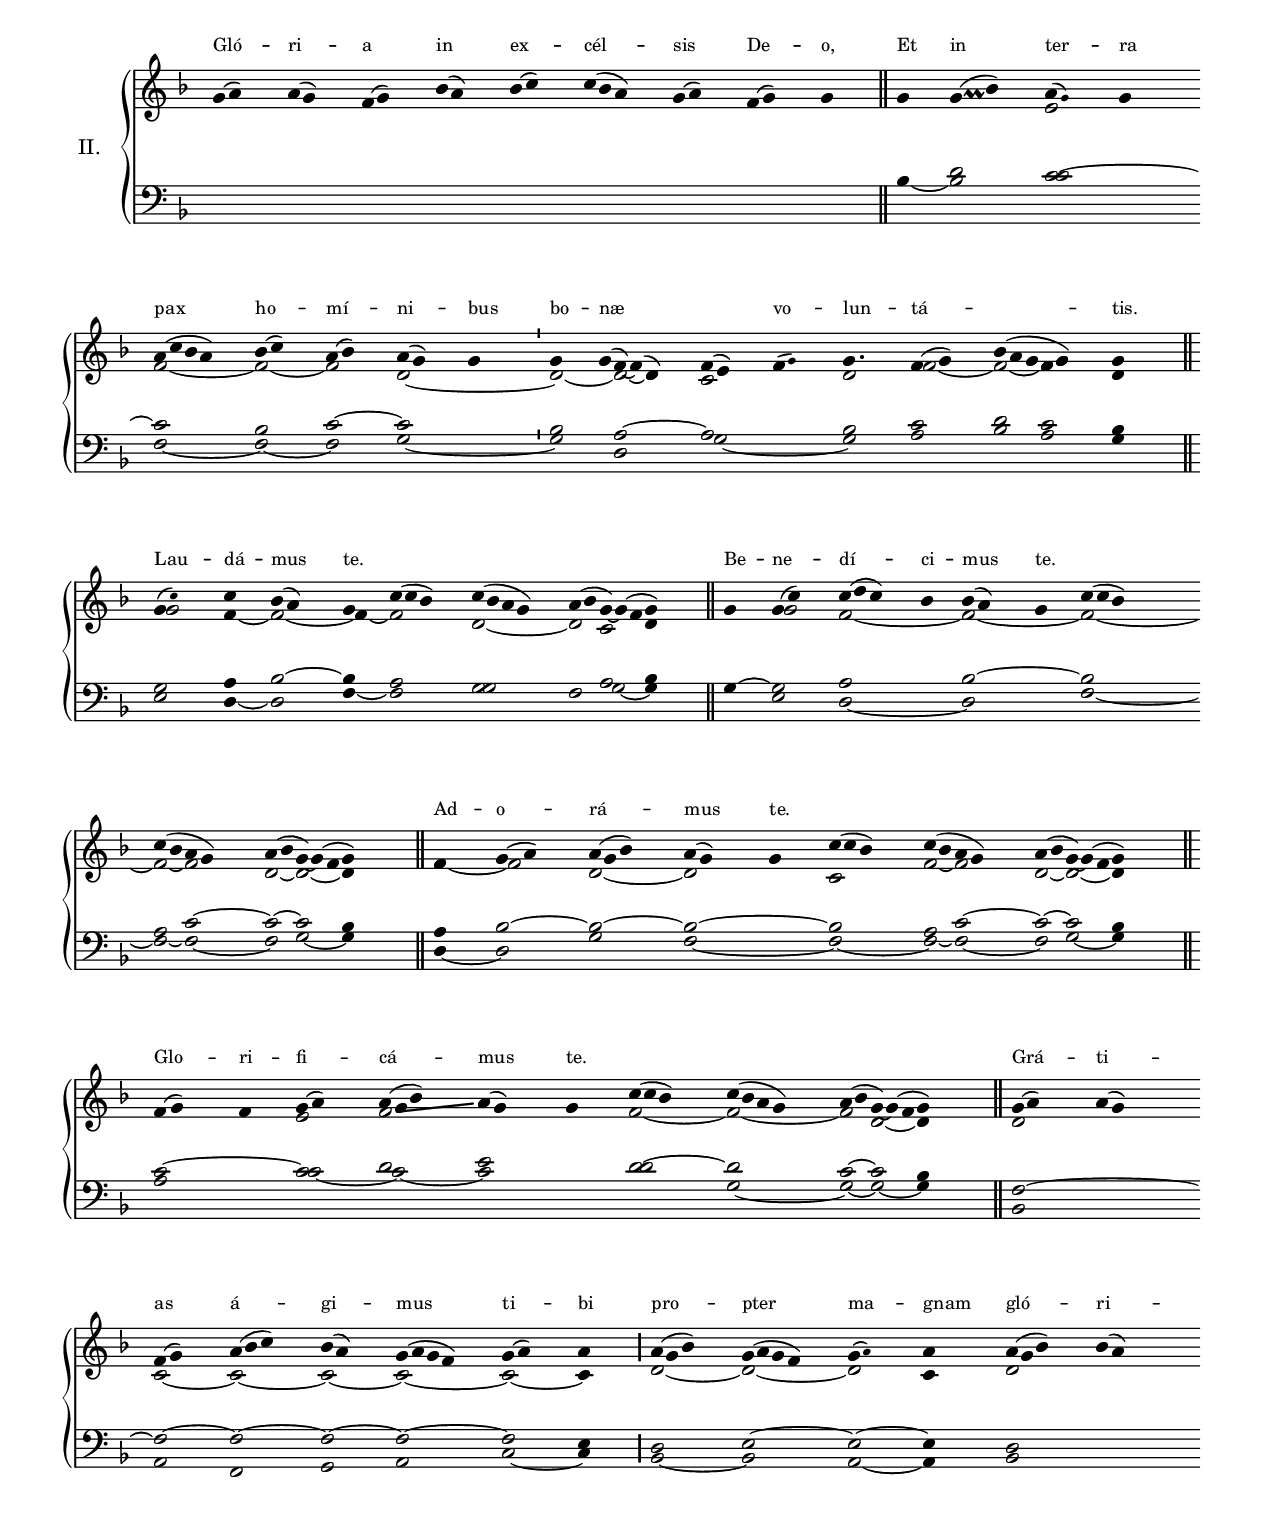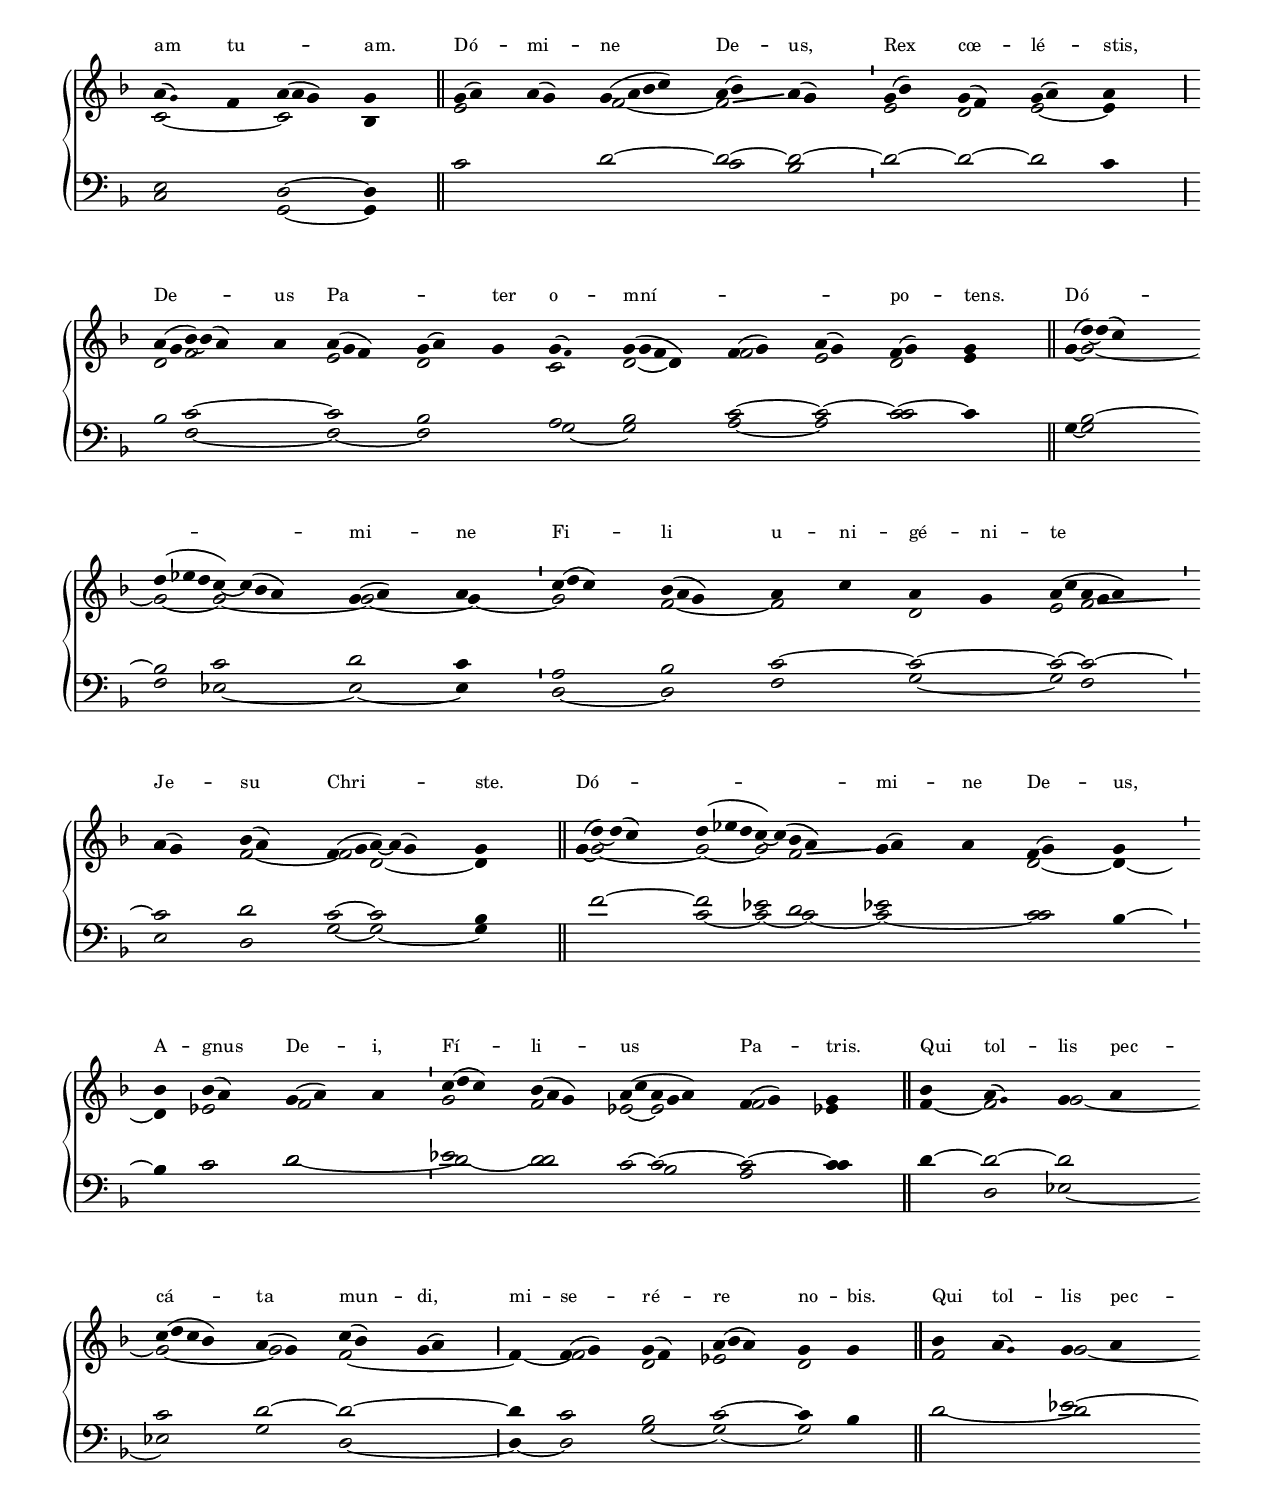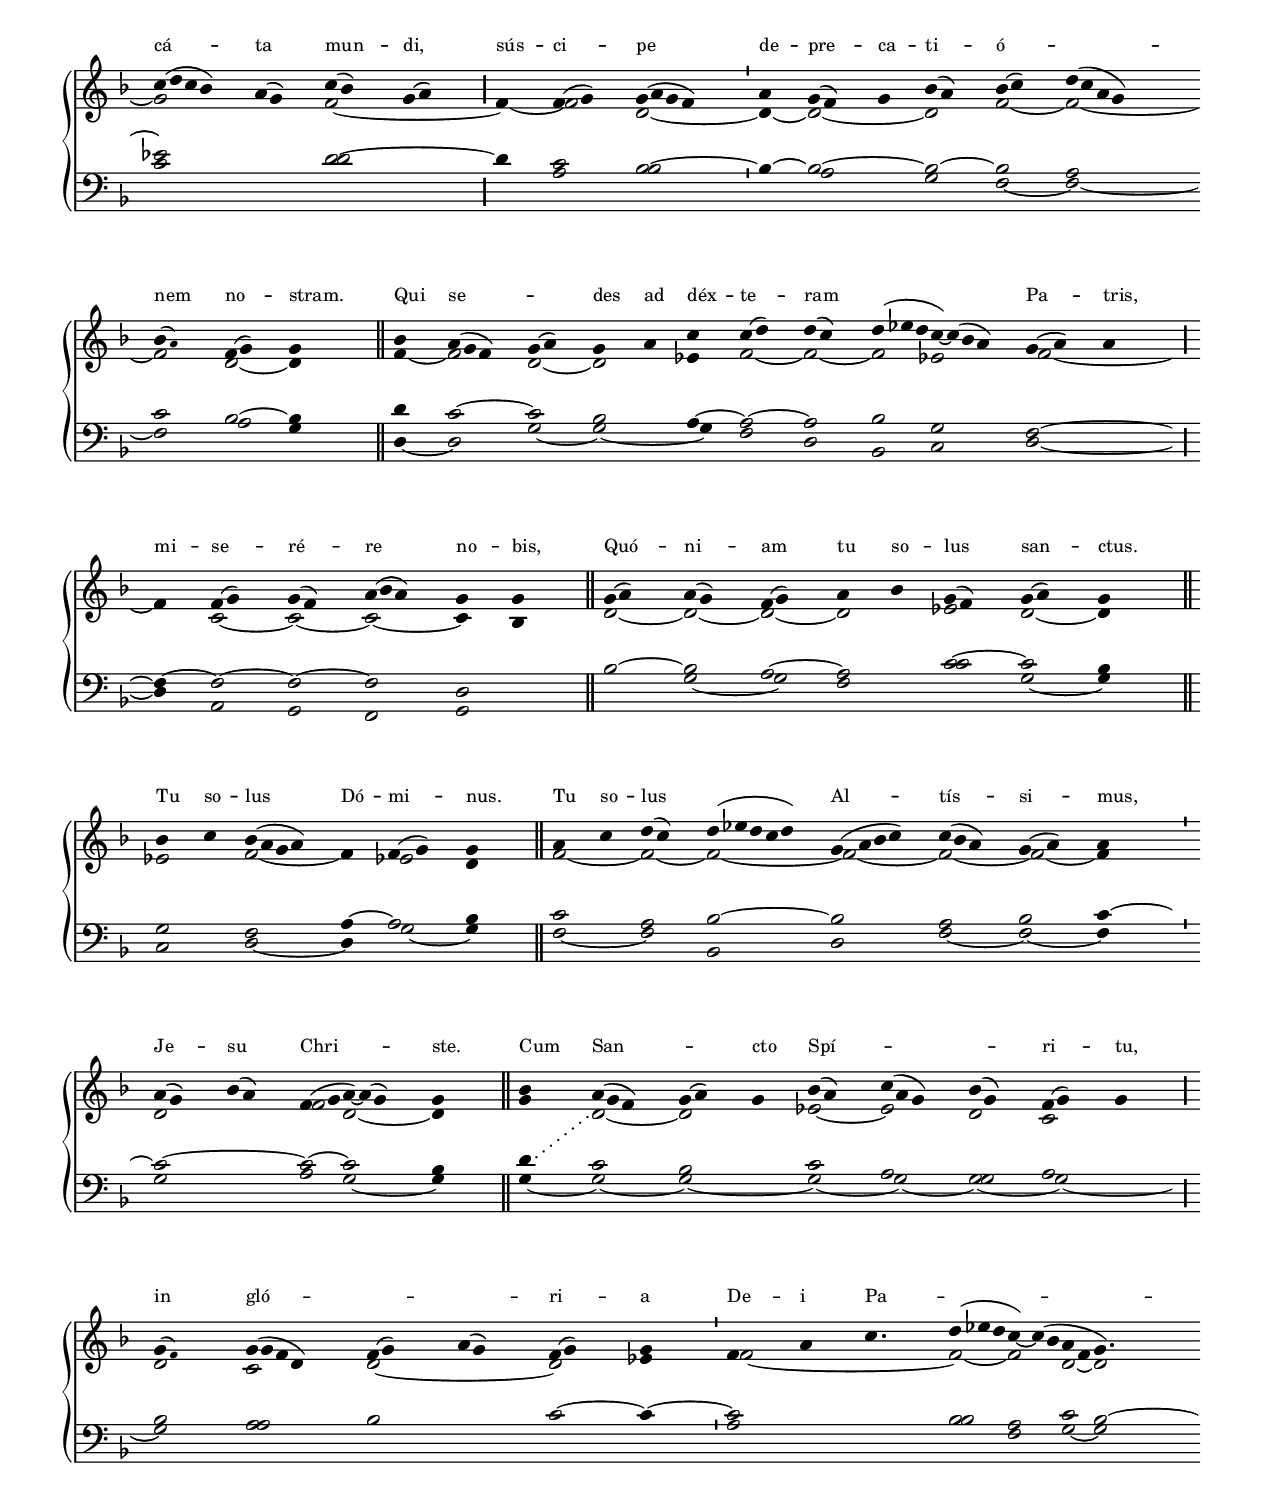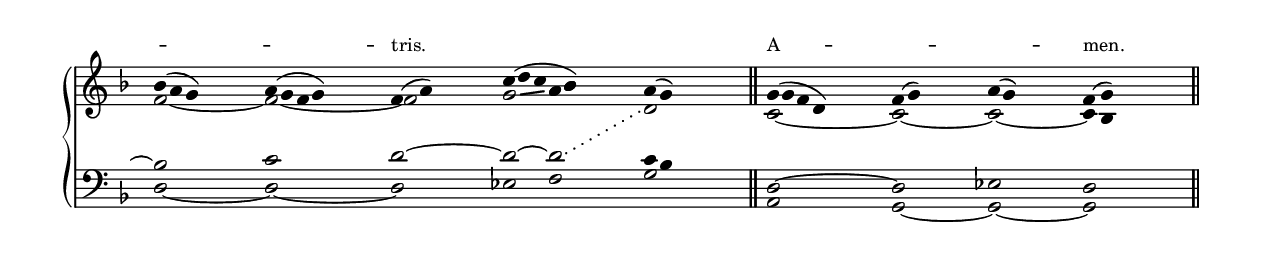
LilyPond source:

\version "2.18"
\include "gregorian.ly"
\include "noh2.ily"

%Page reference: page v.144
%(volume.page)

%Proofed 3/14

global = {
 \key g \dorian
 \cadenzaOn 
 \override Glissando #'thickness = #2.0
 \override Glissando #'breakable = ##t
}

chantText = \lyricmode {
Gló -- ri -- a in ex -- cél -- sis De -- o, 
Et in ter -- ra pax ho -- mí -- ni -- bus bo -- næ _ vo -- lun -- tá -- _ tis. 
Lau -- dá -- mus te. _ _ _ 
Be -- ne -- dí -- ci -- mus te. _ _ _ 
Ad -- o -- rá -- mus te. _ _ _ 
Glo -- ri -- fi -- cá -- mus te. _ _ _ 
Grá -- ti -- as á -- gi -- mus ti -- bi 
pro -- pter ma -- gnam gló -- ri -- am tu -- _ am. 
Dó -- mi -- ne De -- us, Rex cœ -- lé -- stis, 
De -- us Pa -- _ ter o -- mní -- _ _ po -- tens. 
Dó -- _ mi -- ne Fi -- li u -- ni -- gé -- ni -- te Je -- su Chri -- ste. 
Dó -- _ mi -- ne De -- us, A -- gnus De -- i, Fí -- li -- us Pa -- tris. 
Qui tol -- lis pec -- cá -- ta mun -- di, 
mi -- se -- ré -- re no -- bis. 
Qui tol -- lis pec -- cá -- ta mun -- di, 
sús -- ci -- pe de -- pre -- ca -- ti -- ó -- _ nem no -- stram. 
Qui se -- _ des ad déx -- te -- ram _ Pa -- tris, 
mi -- se -- ré -- re no -- bis, 
Quó -- ni -- am tu so -- lus san -- ctus. 
Tu so -- lus Dó -- mi -- nus. 
Tu so -- lus _ Al -- tís -- si -- mus, Je -- su Chri -- ste. 
Cum San -- _ cto Spí -- _ _ ri -- tu, 
in gló -- _ _ ri -- a De -- i Pa -- _ _ _ tris. _ _ 
A -- _ _ men. }

chantMusic = {
\tieDown   g'4 ( a'4) a'4 ( g'4) f'4 ( g'4) bes'4 ( a'4) bes'4 ( c''4) c''4 ( bes'4 a'4) g'4 ( a'4) f'4 ( g'4) g'4 \finalis
 g'4 g'4 ( \quil a' bes'4) a'4 ( \once \tweak #'font-size #-4 g' ) g'4 \forceBreak
 a'4 ( c''4 bes'4 a'4) bes'4 ( c''4) a'4 ( bes'4) a'4 ( g'4) g'4 \divisioMinima
 g'4 g'4 ( f'4) ~ f'4 ( d'4) f'4 ( e'4) f'4 ( \once \tweak #'font-size #-4 g' ) g'4. f'4 ( g'4) bes'4 ( a'4 g'4 f'4 g'4) g'4 \finalis \forceBreak

 g'4 ( \once \tweak #'font-size #-4 c'' ) c''4 bes'4 ( a'4) g'4 c''4 ( c''4 bes'4) c''4 ( bes'4 a'4 g'4) a'4 ( bes'4 g'4) ~ g'4 ( f'4 g'4) \finalis
 g'4 g'4 ( c''4) c''4 ( d''4 c''4) bes'4 bes'4 ( a'4) g'4 c''4 ( c''4 bes'4) \forceBreak
 c''4 ( bes'4 a'4 g'4) a'4 ( bes'4 g'4) ~ g'4 ( f'4 g'4) \finalis
 f'4 g'4 ( a'4) a'4 ( g'4 bes'4) a'4 ( g'4) g'4 c''4 ( c''4 bes'4) c''4 ( bes'4 a'4 g'4) a'4 ( bes'4 g'4) ~ g'4 ( f'4 g'4) \finalis \forceBreak

 f'4 ( g'4) f'4 g'4 ( a'4) a'4 ( g'4 bes'4) a'4 ( g'4) g'4 c''4 ( c''4 bes'4) c''4 ( bes'4 a'4 g'4) a'4 ( bes'4 g'4) ~ g'4 ( f'4 g'4) \finalis
 g'4 ( a'4) a'4 ( g'4) \forceBreak
 f'4 ( g'4) a'4 ( bes'4 c''4) bes'4 ( a'4) g'4 ( a'4 g'4 f'4) g'4 ( a'4) a'4 \divisioMaior
 a'4 ( g'4 bes'4) g'4 ( a'4 g'4 f'4) g'4 ( \once \tweak #'font-size #-4 a' ) a'4 a'4 ( g'4 bes'4) bes'4 ( a'4) \forceBreak
 a'4 ( \once \tweak #'font-size #-4 g' ) f'4 a'4 ( a'4 g'4) g'4 \finalis
 g'4 ( a'4) a'4 ( g'4) g'4 ( a'4 bes'4 c''4) a'4 ( bes'4) a'4 ( g'4) \divisioMinima
 g'4 ( bes'4) g'4 ( f'4) g'4 ( a'4) a'4 \divisioMaior \forceBreak

 a'4 ( g'4 bes'4) ~ bes'4 ( a'4) a'4 a'4 ( g'4 f'4) g'4 ( a'4) g'4 g'4 ( \once \tweak #'font-size #-4 f' ) g'4 ( g'4 f'4 d'4) f'4 ( g'4) a'4 ( g'4) f'4 ( g'4) g'4 \finalis
  g'4 ( d''4) ~ d''4 ( c''4) \forceBreak
 d''4 ( ees''4 d''4 c''4) ~ c''4 ( bes'4 a'4) g'4 ( a'4) a'4 \divisioMinima
 c''4 ( d''4 c''4) bes'4 ( a'4 g'4) a'4 c''4 a'4 g'4 a'4 ( c''4 a'4 g'4 a'4) \divisioMinima \forceBreak

 a'4 ( g'4) bes'4 ( a'4) f'4 ( g'4 a'4) ~ a'4 ( g'4) g'4 \finalis
  g'4 ( d''4) ~ d''4 ( c''4) d''4 ( ees''4 d''4 c''4) ~ c''4 ( bes'4 a'4) g'4 ( a'4) a'4 f'4 ( g'4) g'4 \divisioMinima \forceBreak

 bes'4 bes'4 ( a'4) g'4 ( a'4) a'4 \divisioMinima
 c''4 ( d''4 c''4) bes'4 ( a'4 g'4) a'4 ( c''4 a'4 g'4 a'4) f'4 ( g'4) g'4 \finalis
 bes'4 a'4 ( \once \tweak #'font-size #-4 g' ) g'4 a'4 \forceBreak
 c''4 ( d''4 c''4 bes'4) a'4 ( g'4) c''4 ( bes'4) g'4 ( a'4) \divisioMaior
 f'4 f'4 ( g'4) g'4 ( f'4) a'4 ( bes'4 a'4) g'4 g'4 \finalis
 bes'4 a'4 ( \once \tweak #'font-size #-4 g' ) g'4 a'4 \forceBreak
 c''4 ( d''4 c''4 bes'4) a'4 ( g'4) c''4 ( bes'4) g'4 ( a'4) \divisioMaior
 f'4 f'4 ( g'4) g'4 ( a'4 g'4 f'4) \divisioMinima
 a'4 g'4 ( f'4) g'4 bes'4 ( a'4) bes'4 ( c''4) d''4 ( c''4 a'4 g'4) \forceBreak
 bes'4 ( \once \tweak #'font-size #-4 a' ) f'4 ( g'4) g'4 \finalis
 bes'4 a'4 ( g'4 f'4) g'4 ( a'4) g'4 a'4 c''4 c''4 ( d''4)  d''4 ( c''4) d''4 ( ees''4 d''4 c''4) ~ c''4 ( bes'4 a'4) g'4 ( a'4) a'4 \divisioMaior \forceBreak

 f'4 f'4 ( g'4) g'4 ( f'4) a'4 ( bes'4 a'4) g'4 g'4 \finalis
 g'4 ( a'4) a'4 ( g'4) f'4 ( g'4) a'4 bes'4 g'4 ( f'4) g'4 ( a'4) g'4 \finalis \forceBreak

 bes'4 c''4 bes'4 ( a'4 g'4 a'4) f'4 f'4 ( g'4) g'4 \finalis
 a'4 c''4  d''4 ( c''4) d''4 ( ees''4 d''4 c''4 d''4) g'4 ( a'4 bes'4 c''4) c''4 ( bes'4 a'4) g'4 ( a'4) a'4 \divisioMinima \forceBreak

 a'4 ( g'4) bes'4 ( a'4) f'4 ( g'4 a'4) ~ a'4 ( g'4) g'4 \finalis
 bes'4 a'4 ( g'4 f'4) g'4 ( a'4) g'4 bes'4 ( a'4) c''4 ( a'4 g'4) bes'4 ( g'4) f'4 ( g'4) g'4 \divisioMaior \forceBreak

 g'4 ( \once \tweak #'font-size #-4 f' ) g'4 ( g'4 f'4 d'4) f'4 ( g'4) a'4 ( g'4) f'4 ( g'4) g'4 \divisioMinima
 f'4 a'4  c''4. d''4 ( ees''4 d''4 c''4) ~ c''4 ( bes'4 a'4 f'4 g'4.) \forceBreak
 bes'4 ( a'4 g'4) a'4 ( g'4 f'4 g'4) f'4 ( a'4) c''4 ( d''4 c''4 a'4 bes'4) a'4 ( g'4) \finalis
 g'4 ( g'4 f'4 d'4) f'4 ( g'4) a'4 ( g'4) f'4 ( g'4) \finalis

}

altoMusic = {
r2*18/2 \finalis
r4 r2*3/2 e'2*3/2 f'2*4/2 ~ f'2 ~ f'2 d'2*3/2 ~ \divisioMinima
d'2 ~ d'2 ~ d'4 c'2*4/2 d'2*3/4 f'2 ~ f'2*3/2 ~ f'4 g'4 d'4 \finalis
g'2 f'4 ~ f'2 ~ f'4 ~ f'2*3/2 d'2*4/2 ~ d'2 c'2*3/2 d'4 \finalis
r4 g'2 f'2*4/2 ~ f'2*3/2 ~ f'2*3/2 ~ f'2 ~ f'2 d'2 ~ d'2*3/2 ~ d'4 \finalis
f'4 ~ f'2 d'2*3/2 ~ d'2*3/2 c'2*3/2 f'2 ~ f'2 d'2 ~ d'2*3/2 ~ d'4 \finalis
r2*3/2 e'2 f'2*3/2 -\tweak Glissando.Y-offset #-0.8 \glissando a'4 r2 f'2*3/2 ~ f'2*4/2 ~ f'2 d'2*3/2 ~ d'4 \finalis
d'2*4/2 c'2 ~ c'2*3/2 ~ c'2 ~ c'2*4/2 ~ c'2 ~ c'4 \divisioMaior
d'2*3/2 ~ d'2*4/2 ~ d'2 c'4 d'2*5/2 c'2*3/2 ~ c'2*3/2 bes4 \finalis
e'2*4/2 f'2*4/2 ~ f'2 -\tweak Glissando.Y-offset #-0.8 \glissando a'4 g'4 \divisioMinima
e'2 d'2 e'2 ~ e'4 \divisioMaior
d'2 f'2*4/2 e'2*3/2 d'2*3/2 c'2 d'2*3/2 ~ d'4 f'2 e'2 d'2 e'4 g'4 ~ g'2*3/2 ~ g'2*3/2 ~ g'2*4/2 ~ g'2 ~ g'4 ~ \divisioMinima
g'2*3/2 f'2*3/2 ~ f'2 d'2 e'2 f'2*3/2 -\tweak Glissando.Y-offset #-0.8 \glissando \divisioMinima
a'4 g'4 f'2 ~ f'2 d'2*3/2 ~ d'4 g'4 ~ g'2*3/2 ~ g'2*3/2 ~ g'2 f'2 -\tweak Glissando.Y-offset #-0.8 \glissando g'4 r2 d'2 ~ d'4 ~ \divisioMinima
d'4 ees'2 f'2*3/2 \divisioMinima
g'2*3/2 f'2*3/2 ees'2 ~ ees'2*3/2 f'2 ees'4 \finalis
f'4 ~ f'2 g'2 ~ g'2*4/2 ~ g'2 f'2*4/2 ~ \divisioMaior
f'4 ~ f'2 d'2 ees'2*3/2 d'2 \finalis
f'2*3/2 g'2 ~ g'2*6/2 f'2*4/2 ~ \divisioMaior
f'4 ~ f'2 d'2*4/2 ~ \divisioMinima
d'4 ~ d'2*3/2 ~ d'2 f'2 ~ f'2*4/2 ~ f'2 d'2 ~ d'4 \finalis
f'4 ~ f'2*3/2 d'2 ~ d'2 ees'4 f'2 ~ f'2 ~ f'2*3/2 ees'2*4/2 f'2*3/2 ~ \divisioMaior
f'4 c'2 ~ c'2 ~ c'2*3/2 ~ c'4 bes4 \finalis
d'2 ~ d'2 ~ d'2 ~ d'2 ees'2 d'2 ~ d'4 \finalis
ees'2 f'2*4/2 ~ f'4 ees'2 d'4 \finalis
f'2 ~ f'2 ~ f'2*5/2 ~ f'2*4/2 ~ f'2*3/2 ~ f'2 ~ f'4 \divisioMinima
d'2*4/2 f'2 d'2*3/2 ~ d'4 \finalis
g'4 d'2*3/2 ~ d'2*3/2 ees'2 ~ ees'2*3/2 d'2 c'2*3/2 \divisioMaior
d'2 c'2*4/2 d'2*4/2 ~ d'2 ees'4 \divisioMinima
f'2*7/4 ~ f'2*3/2 ~ f'2*3/2 d'2 ~ d'2*3/4 f'2*3/2 ~ f'2*4/2 ~ f'2 g'2*3/2 -\tweak Glissando.Y-offset #-0.8 \glissando a'4 bes'4 d'2 \finalis
c'2*4/2 ~ c'2 ~ c'2 ~ c'4 bes4 \finalis
}

tenorMusic = {
r2*18/2 \finalis
r4 d'2*3/2 c'2*3/2 ~ c'2*4/2 bes2 c'2 ~ c'2*3/2 \divisioMinima
bes2 a2*3/2 ~ a2*4/2 bes2*3/4 c'2 d'2*3/2 c'2 bes4 \finalis
g2 a4 bes2 ~ bes4 a2*3/2 g2*6/2 a2*3/2 bes4 \finalis
g4 ~ g2 a2*4/2 bes2*3/2 ~ bes2*3/2 a2 c'2 ~ c'2 ~ c'2*3/2 bes4 \finalis
a4 bes2 ~ bes2*3/2 ~ bes2*3/2 ~ bes2*3/2 a2 c'2 ~ c'2 ~ c'2*3/2 bes4 \finalis
c'2*3/2 ~ c'2 d'2*3/2 e'2*3/2 d'2*3/2 ~ d'2*4/2 c'2 ~ c'2*3/2 bes4 \finalis
f2*4/2 ~ f2 ~ f2*3/2 ~ f2 ~ f2*4/2 ~ f2 e4 \divisioMaior
d2*3/2 e2*4/2 ~ e2 ~ e4 d2*5/2 e2*3/2 d2*3/2 ~ d4 \finalis
c'2*4/2 d'2*4/2 ~ d'2 ~ d'2 ~ \divisioMinima
d'2 ~ d'2 ~ d'2 c'4 \divisioMaior
bes2 c'2*4/2 ~ c'2*3/2 bes2*3/2 a2 bes2*4/2 c'2 ~ c'2 ~ c'2 ~ c'4 \finalis
r4 bes2*3/2 ~ bes2*3/2 c'2*4/2 d'2 c'4 \divisioMinima
a2*3/2 bes2*3/2 c'2 ~ c'2 ~ c'2 ~ c'2*3/2 ~ \divisioMinima
c'2 d'2 c'2 ~ c'2*3/2 bes4 \finalis
r4 f'2*3/2 ~ f'2*3/2 ees'2 d'2 ees'2*3/2 \shiftRight c'2 bes4 ~ \divisioMinima
bes4 c'2 d'2*3/2 \divisioMinima
ees'2*3/2 \shiftRight d'2*3/2 c'2 ~ c'2*3/2 ~ c'2 ~ c'4 \finalis
d'4 ~ d'2 ~ d'2 c'2*4/2 d'2 ~ d'2*4/2 ~ \divisioMaior
d'4 c'2 bes2 c'2*3/2 ~ c'4 bes4 \finalis
r2*3/2 ees'2 ~ ees'2*6/2 d'2*4/2 ~ \divisioMaior
d'4 c'2 bes2*4/2 ~ \divisioMinima
bes4 ~ bes2*3/2 ~ bes2 ~ bes2 a2*4/2 c'2 bes2 ~ bes4 \finalis
d'4 c'2*3/2 ~ c'2 bes2 a4 ~ a2 ~ a2 bes2*3/2 g2*4/2 f2*3/2 ~ \divisioMaior
f4 ~ f2 ~ f2 ~ f2*3/2 d2 \finalis
bes2 ~ bes2 a2 ~ a2 c'2 ~ c'2 bes4 \finalis
g2 f2*4/2 a4 ~ a2 bes4 \finalis
c'2 a2 bes2*5/2 ~ bes2*4/2 a2*3/2 bes2 c'4 ~ \divisioMinima
c'2*4/2 ~ c'2 ~ c'2*3/2 bes4 \finalis
d'4 c'2*3/2 bes2*3/2 c'2 a2*3/2 \shiftRight g2 a2*3/2 \divisioMaior
bes2 \shiftRight a2*4/2 bes2*4/2 c'2 ~ c'4 ~ \divisioMinima
c'2*7/4 \shiftRight bes2*3/2 a2*3/2 c'2 bes2*3/4 ~ bes2*3/2 c'2*4/2 d'2 ~ d'2*3/2 ~ d'2 c'4 bes4 \finalis
d2*4/2 ~ d2 ees2 d2 \finalis
}

bassMusic = {
r2*18/2 \finalis
bes4 ~ bes2*3/2 \shiftRight c'2*3/2 f2*4/2 ~ f2 ~ f2 g2*3/2 ~ \divisioMinima
g2 d2*3/2 g2*4/2 ~ g2*3/4 a2 bes2*3/2 a2 g4 \finalis
e2 d4 ~ d2 f4 ~ f2*3/2 \shiftRight g2*4/2 f2 g2*3/2 ~ g4 \finalis
r4 e2 d2*4/2 ~ d2*3/2 f2*3/2 ~ f2 ~ f2 ~ f2 g2*3/2 ~ g4 \finalis
d4 ~ d2 g2*3/2 f2*3/2 ~ f2*3/2 ~ f2 ~ f2 ~ f2 g2*3/2 ~ g4 \finalis
a2*3/2 \shiftRight c'2 ~ c'2*3/2 ~ c'2*3/2 \shiftRight d'2*3/2 g2*4/2 ~ g2 ~ g2*3/2 ~ g4 \finalis
bes,2*4/2 a,2 f,2*3/2 g,2 a,2*4/2 c2 ~ c4 \divisioMaior
bes,2*3/2 ~ bes,2*4/2 a,2 ~ a,4 bes,2*5/2 c2*3/2 g,2*3/2 ~ g,4 \finalis
r2*8/2 c'2 bes2 \divisioMinima
r2*7/2 \divisioMaior
r2 f2*4/2 ~ f2*3/2 ~ f2*3/2 g2 ~ g2*4/2 a2 ~ a2 \shiftRight c'2*3/2 g4 ~ g2*3/2 f2*3/2 ees2*4/2 ~ ees2 ~ ees4 \divisioMinima
d2*3/2 ~ d2*3/2 f2 g2 ~ g2 f2*3/2 \divisioMinima
e2 d2 g2 ~ g2*3/2 ~ g4 r2*4/2 c'2*3/2 ~ c'2 ~ c'2 ~ c'2*3/2 ~ c'2*3/2 \divisioMinima
bes4 c'2 d'2*3/2 ~ \divisioMinima
d'2*3/2 ~ d'2*3/2 r2 bes2*3/2 a2 \shiftRight c'4 \finalis
r4 d2 ees2 ~ ees2*4/2 g2 d2*4/2 ~ \divisioMaior
d4 ~ d2 g2 ~ g2*3/2 ~ g2 \finalis
d'2*3/2 ~ d'2 c'2*6/2 \shiftRight d'2*4/2 \divisioMaior
r4 a2 \shiftRight bes2*4/2 \divisioMinima
r4 a2*3/2 g2 f2 ~ f2*4/2 ~ f2 a2 g4 \finalis
d4 ~ d2*3/2 g2 ~ g2 ~ g4 f2 d2 bes,2*3/2 c2*4/2 d2*3/2 ~ \divisioMaior
d4 a,2 g,2 f,2*3/2 g,2 \finalis
r2 g2 ~ g2 f2 \shiftRight c'2 g2 ~ g4 \finalis
c2 d2*4/2 ~ d4 g2 ~ g4 \finalis
f2 ~ f2 bes,2*5/2 d2*4/2 f2*3/2 ~ f2 ~ f4 \divisioMinima
g2*4/2 a2 g2*3/2 ~ g4 \finalis
g4 ~ g2*3/2 ~ g2*3/2 ~ g2 ~ g2*3/2 ~ g2 ~ g2*3/2 ~ \divisioMaior
g2 a2*4/2 r2*7/2 \divisioMinima
a2*7/4 bes2*3/2 f2*3/2 g2 ~ g2*3/4 d2*3/2 ~ d2*4/2 ~ d2 ees2*3/2 f2 g2 \finalis
a,2*4/2 g,2 ~ g,2 ~ g,2 \finalis
}

voiceLines = {
\voiceLineStyle
s2*903/4
\allowVoiceLineBreak
\voiceLine  "down" "up" d'2*1/2 d'2*1/2

s2*53/2
\allowVoiceLineBreak
\voiceLine "down" "up" d'2*2/2 d'2*1/2


}

\score{
  <<
    \new Lyrics
    \new GrandStaff <<
      \set GrandStaff.autoBeaming = ##f
      \set GrandStaff.instrumentName = \markup \center-column {
        "II."
      }
      \new Staff = up <<
        \new Voice = "chant" {
          \voiceOne \global \chantMusic
        }
        \new Voice {
          \voiceTwo \global \altoMusic
        }
      >>

      \new Staff = down <<
        \clef bass
        \new Voice {
          \voiceOne \global \tenorMusic
        }
        \new Voice {
          \voiceTwo \global \bassMusic
        }
	\new Voice {
        \voiceThree \global \voiceLines
        }
      >>
    >>
    \context Lyrics {
      \lyricsto chant {
      \chantText
    }
    }
  >>
  \layout{
  }
  
}
